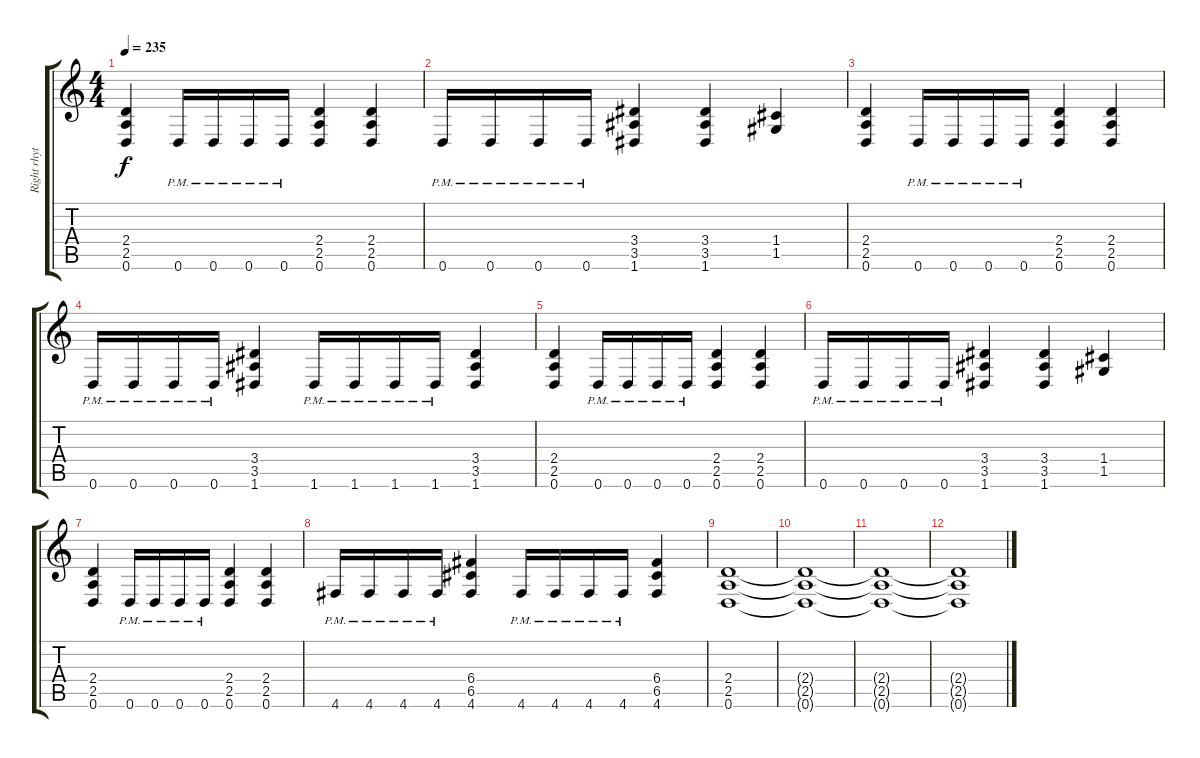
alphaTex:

\track ("Right rhythm" "Right rhyt") {instrument overdrivenguitar}
\staff {score tabs}
\tuning (D4 A3 F3 C3 G2 D2) {hide}
\ts (4 4)
\tempo 235
\clef g2
\ks c
(2.4 2.5 0.6).4{dy f} 0.6{pm}.16 0.6{pm}.16 0.6{pm}.16 0.6{pm}.16 (2.4 2.5 0.6).4 (2.4 2.5 0.6).4 |
0.6{pm}.16 0.6{pm}.16 0.6{pm}.16 0.6{pm}.16 (3.4 3.5 1.6).4 (3.4 3.5 1.6).4 (1.4 1.5).4 |
(2.4 2.5 0.6).4 0.6{pm}.16 0.6{pm}.16 0.6{pm}.16 0.6{pm}.16 (2.4 2.5 0.6).4 (2.4 2.5 0.6).4 |
0.6{pm}.16 0.6{pm}.16 0.6{pm}.16 0.6{pm}.16 (3.4 3.5 1.6).4 1.6{pm}.16 1.6{pm}.16 1.6{pm}.16 1.6{pm}.16 (3.4 3.5 1.6).4 |
(2.4 2.5 0.6).4 0.6{pm}.16 0.6{pm}.16 0.6{pm}.16 0.6{pm}.16 (2.4 2.5 0.6).4 (2.4 2.5 0.6).4 |
0.6{pm}.16 0.6{pm}.16 0.6{pm}.16 0.6{pm}.16 (3.4 3.5 1.6).4 (3.4 3.5 1.6).4 (1.4 1.5).4 |
(2.4 2.5 0.6).4 0.6{pm}.16 0.6{pm}.16 0.6{pm}.16 0.6{pm}.16 (2.4 2.5 0.6).4 (2.4 2.5 0.6).4 |
4.6{pm}.16 4.6{pm}.16 4.6{pm}.16 4.6{pm}.16 (6.4 6.5 4.6).4 4.6{pm}.16 4.6{pm}.16 4.6{pm}.16 4.6{pm}.16 (6.4 6.5 4.6).4 |
(2.4 2.5 0.6).1 |
(2.4{t} 2.5{t} 0.6{t}).1 |
(2.4{t} 2.5{t} 0.6{t}).1 |
(2.4{t} 2.5{t} 0.6{t}).1
